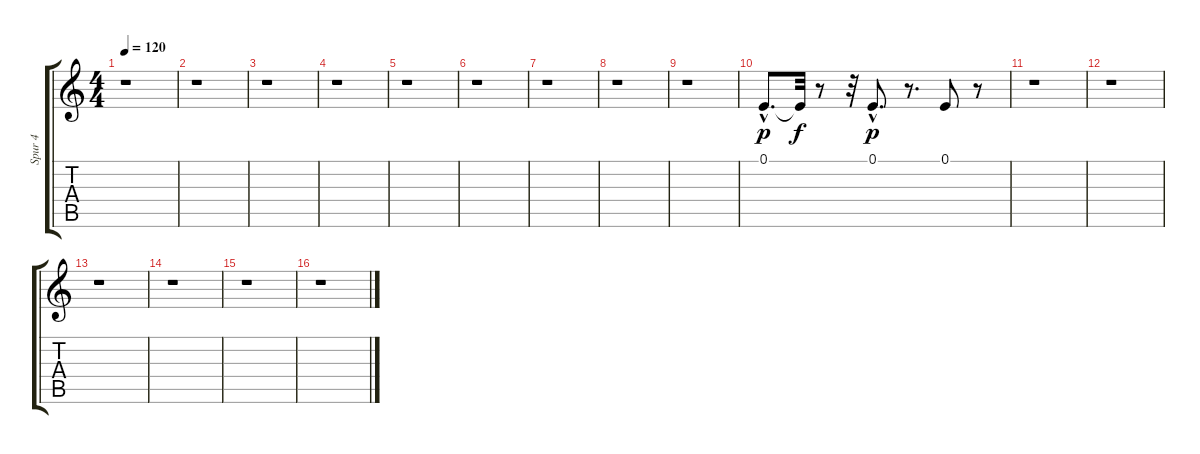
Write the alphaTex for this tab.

\track ("Spur 4" "Spur 4") {instrument piccolo}
\staff {score tabs}
\tuning (E4 B3 G3 D3 A2 E2) {hide}
\ts (4 4)
\tempo 120
\clef g2
\ks c
r.1{dy p} |
r.1 |
r.1 |
r.1 |
r.1 |
r.1 |
r.1 |
r.1 |
r.1 |
0.1{hac}.8{d balance 7 instrument telephonering} 0.1{t}.32{dy f} r.8 r.32 0.1{hac}.8{d dy p} r.8{d} 0.1.8 r.8 |
r.1 |
r.1 |
r.1 |
r.1 |
r.1 |
r.1
